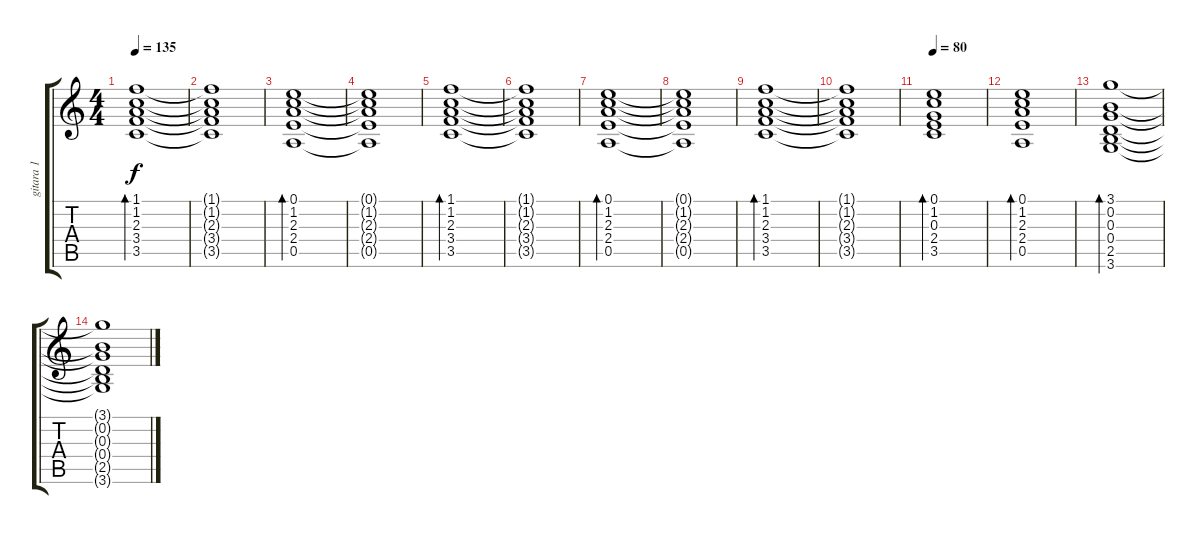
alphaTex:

\track ("gitara 1" "gitara 1") {instrument acousticguitarsteel}
\staff {score tabs}
\tuning (E4 B3 G3 D3 A2 E2) {hide}
\ts (4 4)
\tempo 135
\clef g2
\ks c
(1.1 1.2 2.3 3.4 3.5).1{bd 240 dy f} |
(1.1{t} 1.2{t} 2.3{t} 3.4{t} 3.5{t}).1 |
(0.1 1.2 2.3 2.4 0.5).1{bd 240} |
(0.1{t} 1.2{t} 2.3{t} 2.4{t} 0.5{t}).1 |
(1.1 1.2 2.3 3.4 3.5).1{bd 240} |
(1.1{t} 1.2{t} 2.3{t} 3.4{t} 3.5{t}).1 |
(0.1 1.2 2.3 2.4 0.5).1{bd 240} |
(0.1{t} 1.2{t} 2.3{t} 2.4{t} 0.5{t}).1 |
(1.1 1.2 2.3 3.4 3.5).1{bd 240} |
(1.1{t} 1.2{t} 2.3{t} 3.4{t} 3.5{t}).1 |
\tempo 80
(0.1 1.2 0.3 2.4 3.5).1{bd 240} |
(0.1 1.2 2.3 2.4 0.5).1{bd 240} |
(3.1 0.2 0.3 0.4 2.5 3.6).1{bd 240} |
(3.1{t} 0.2{t} 0.3{t} 0.4{t} 2.5{t} 3.6{t}).1
